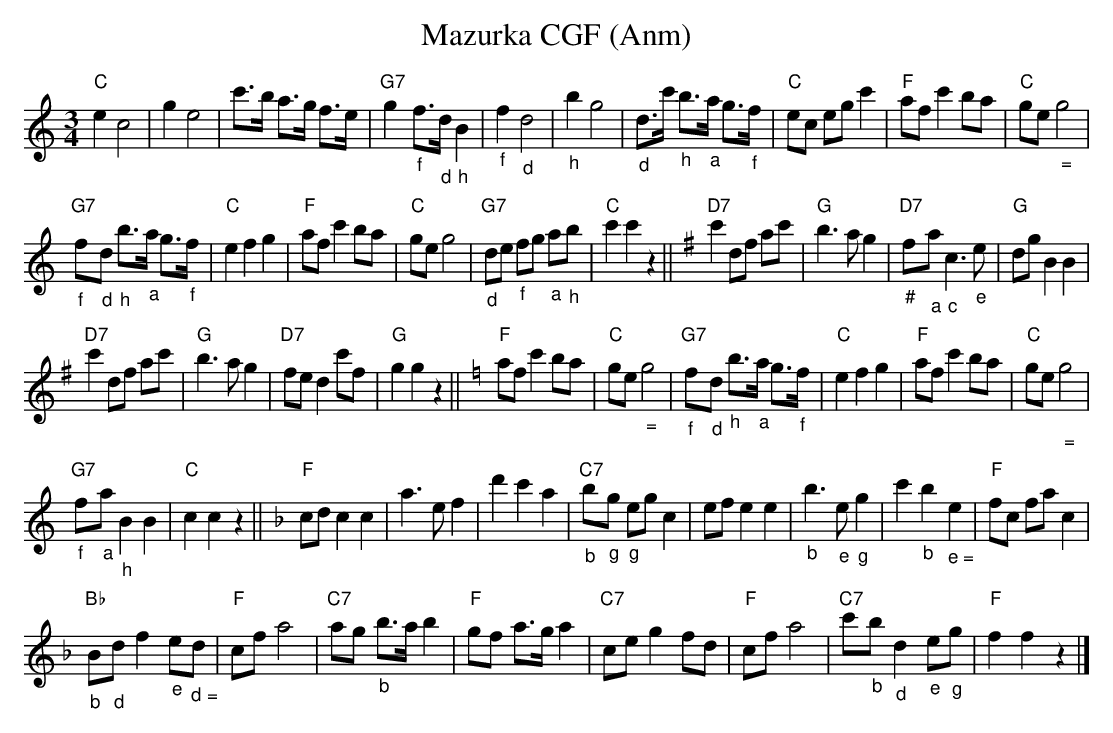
X:1
T: Mazurka CGF (Anm)
M:3/4
L:1/8
K:C %%MIDI gchordon
"C"e2c4 | g2e4 | c'>b a>g f>e | "G7"g2"_f"f>"_d"d"_h"B2 |  "_f"f2"_d"d4 | "_h"b2g4 | "_d"d>c' "_h"b>"_a"a g>"_f"f | "C"ec egc'2 | "F"afc'2ba | "C"ge"_ ="g4 |
"G7""_f"f"_d"d "_h"b>"_a"a g>"_f"f | "C"e2f2g2 | "F"afc'2ba | "C"geg4 | "G7""_d"de "_f"fg "_a"a"_h"b | "C"c'2c'2z2 || [K:G] "D7"c'2df ac' | "G"b3ag2 | "D7""_#"f"_a"a"_c"c3"_e"e | "G"dgB2B2 |
"D7"c'2df ac' | "G"b3ag2 | "D7"fed2c'f | "G"g2g2z2 || [K:C] "F"afc'2ba | "C"ge"_ ="g4 | "G7""_f"f"_d"d "_h"b>"_a"a g>"_f"f | "C"e2f2g2 | "F"afc'2ba | "C"ge"_ ""_ ="g4 |
"G7""_f"f"_a"a"_h"B2B2 | "C"c2c2z2 || [K:F] "F"cdc2c2 | a3ef2 | d'2c'2a2 | "C7""_b"b"_g"g "_g"egc2 | efe2e2 | "_b"b3"_e"e"_g"g2 | c'2"_b"b2"_ e ="e2 | "F"fc fac2 |
"Bb""_b"B"_d"df2"_e"e"_ d ="d | "F"cfa4 | "C7"ag "_b"b>ab2 | "F"gf a>ga2 | "C7"ceg2fd | "F"cfa4 | "C7"c'"_b"b"_d"d2"_e"e"_g"g | "F"f2f2z2 |]
